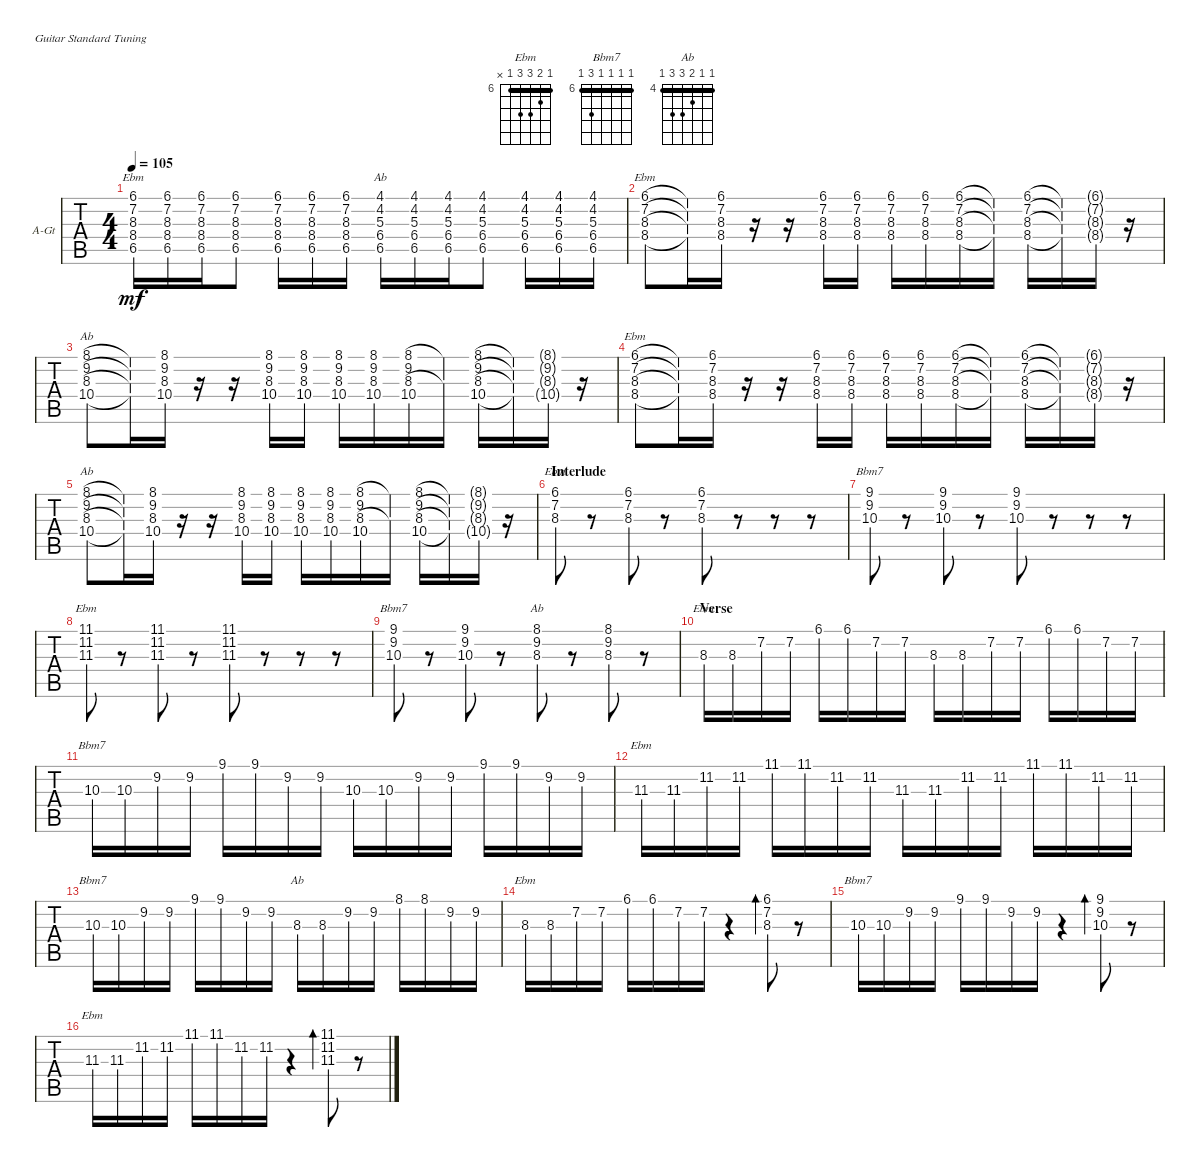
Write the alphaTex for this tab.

\defaultSystemsLayout 4
\bracketExtendMode groupsimilarinstruments
\firstSystemTrackNameOrientation horizontal
\otherSystemsTrackNameOrientation horizontal
\track ("Albert" "A-Gt") {instrument electricguitarclean}
\staff {tabs}
\tuning (E4 B3 G3 D3 A2 E2)
\chord ("Ebm" 6 7 8 8 6 x) {firstfret 6 barre 6}
\chord ("Bbm7" 6 6 6 6 8 6) {firstfret 6 barre (6 6 6 6)}
\chord ("Ab" 4 4 5 6 6 4) {firstfret 4 barre (4 4)}
\ts (4 4)
\tempo 105
\clef g2
\scale
0.597649
\ks ebminor
(6.1 7.2 8.3 8.4 6.5).16{ch "Ebm" dy mf} (6.1 7.2 8.3 8.4 6.5).16 (6.1 7.2 8.3 8.4 6.5).16 (6.1 7.2 8.3 8.4 6.5).8 (6.1 7.2 8.3 8.4 6.5).16 (6.1 7.2 8.3 8.4 6.5).16 (6.1 7.2 8.3 8.4 6.5).16 (6.5 6.4 5.3 4.2 4.1).16{ch "Ab"} (6.5 6.4 5.3 4.2 4.1).16 (6.5 6.4 5.3 4.2 4.1).16 (6.5 6.4 5.3 4.2 4.1).8 (6.5 6.4 5.3 4.2 4.1).16 (6.5 6.4 5.3 4.2 4.1).16 (6.5 6.4 5.3 4.2 4.1).16 |
\scale
0.451898 (6.1 7.2 8.3 8.4).8{ch "Ebm"} (6.1{t} 7.2{t} 8.3{t} 8.4{t}).16 (6.1 7.2 8.3 8.4).16 r.16 r.16 (6.1 7.2 8.3 8.4).16 (6.1 7.2 8.3 8.4).16 (6.1 7.2 8.3 8.4).16 (6.1 7.2 8.3 8.4).16 (6.1 7.2 8.3 8.4).16 (6.1{t} 7.2{t} 8.3{t} 8.4{t}).16 (6.1 7.2 8.3 8.4).16 (6.1{t} 7.2{t} 8.3{t} 8.4{t}).16 (6.1{g} 7.2{g} 8.3{g} 8.4{g}).16 r.16 |
\scale
0.419615 (8.1 9.2 8.3 10.4).8{ch "Ab"} (8.1{t} 9.2{t} 8.3{t} 10.4{t}).16 (8.1 9.2 8.3 10.4).16 r.16 r.16 (8.1 9.2 8.3 10.4).16 (8.1 9.2 8.3 10.4).16 (8.1 9.2 8.3 10.4).16 (8.1 9.2 8.3 10.4).16 (8.1 9.2 8.3 10.4).16 (8.1{t} 8.3{t}).16 (8.1 9.2 8.3 10.4).16 (8.1{t} 9.2{t} 8.3{t} 10.4{t}).16 (8.1{g} 9.2{g} 8.3{g} 10.4{g}).16 r.16 |
(6.1 7.2 8.3 8.4).8{ch "Ebm"} (6.1{t} 7.2{t} 8.3{t} 8.4{t}).16 (6.1 7.2 8.3 8.4).16 r.16 r.16 (6.1 7.2 8.3 8.4).16 (6.1 7.2 8.3 8.4).16 (6.1 7.2 8.3 8.4).16 (6.1 7.2 8.3 8.4).16 (6.1 7.2 8.3 8.4).16 (6.1{t} 7.2{t} 8.3{t} 8.4{t}).16 (6.1 7.2 8.3 8.4).16 (6.1{t} 7.2{t} 8.3{t} 8.4{t}).16 (6.1{g} 7.2{g} 8.3{g} 8.4{g}).16 r.16 |
(8.1 9.2 8.3 10.4).8{ch "Ab"} (8.1{t} 9.2{t} 8.3{t} 10.4{t}).16 (8.1 9.2 8.3 10.4).16 r.16 r.16 (8.1 9.2 8.3 10.4).16 (8.1 9.2 8.3 10.4).16 (8.1 9.2 8.3 10.4).16 (8.1 9.2 8.3 10.4).16 (8.1 9.2 8.3 10.4).16 (8.1{t} 8.3{t}).16 (8.1 9.2 8.3 10.4).16 (8.1{t} 9.2{t} 8.3{t} 10.4{t}).16 (8.1{g} 9.2{g} 8.3{g} 10.4{g}).16 r.16 |
\section ("" "Interlude")
(8.3 7.2 6.1).8{ch "Ebm"} r.8 (8.3 7.2 6.1).8 r.8 (8.3 7.2 6.1).8 r.8 r.8 r.8 |
(10.3 9.2 9.1).8{ch "Bbm7"} r.8 (10.3 9.2 9.1).8 r.8 (10.3 9.2 9.1).8 r.8 r.8 r.8 |
(11.3 11.2 11.1).8{ch "Ebm"} r.8 (11.3 11.2 11.1).8 r.8 (11.3 11.2 11.1).8 r.8 r.8 r.8 |
(10.3 9.2 9.1).8{ch "Bbm7"} r.8 (10.3 9.2 9.1).8 r.8 (8.3 9.2 8.1).8{ch "Ab"} r.8 (8.3 9.2 8.1).8 r.8 |
\section ("" "Verse")
8.3.16{ch "Ebm"} 8.3.16 7.2.16 7.2.16 6.1.16 6.1.16 7.2.16 7.2.16 8.3.16 8.3.16 7.2.16 7.2.16 6.1.16 6.1.16 7.2.16 7.2.16 |
10.3.16{ch "Bbm7"} 10.3.16 9.2.16 9.2.16 9.1.16 9.1.16 9.2.16 9.2.16 10.3.16 10.3.16 9.2.16 9.2.16 9.1.16 9.1.16 9.2.16 9.2.16 |
11.3.16{ch "Ebm"} 11.3.16 11.2.16 11.2.16 11.1.16 11.1.16 11.2.16 11.2.16 11.3.16 11.3.16 11.2.16 11.2.16 11.1.16 11.1.16 11.2.16 11.2.16 |
10.3.16{ch "Bbm7"} 10.3.16 9.2.16 9.2.16 9.1.16 9.1.16 9.2.16 9.2.16 8.3.16{ch "Ab"} 8.3.16 9.2.16 9.2.16 8.1.16 8.1.16 9.2.16 9.2.16 |
8.3.16{ch "Ebm"} 8.3.16 7.2.16 7.2.16 6.1.16 6.1.16 7.2.16 7.2.16 r.4 (6.1 7.2 8.3).8{bd 56} r.8 |
10.3.16{ch "Bbm7"} 10.3.16 9.2.16 9.2.16 9.1.16 9.1.16 9.2.16 9.2.16 r.4 (10.3 9.2 9.1).8{bd 55} r.8 |
11.3.16{ch "Ebm"} 11.3.16 11.2.16 11.2.16 11.1.16 11.1.16 11.2.16 11.2.16 r.4 (11.2 11.1 11.3).8{bd 54} r.8
